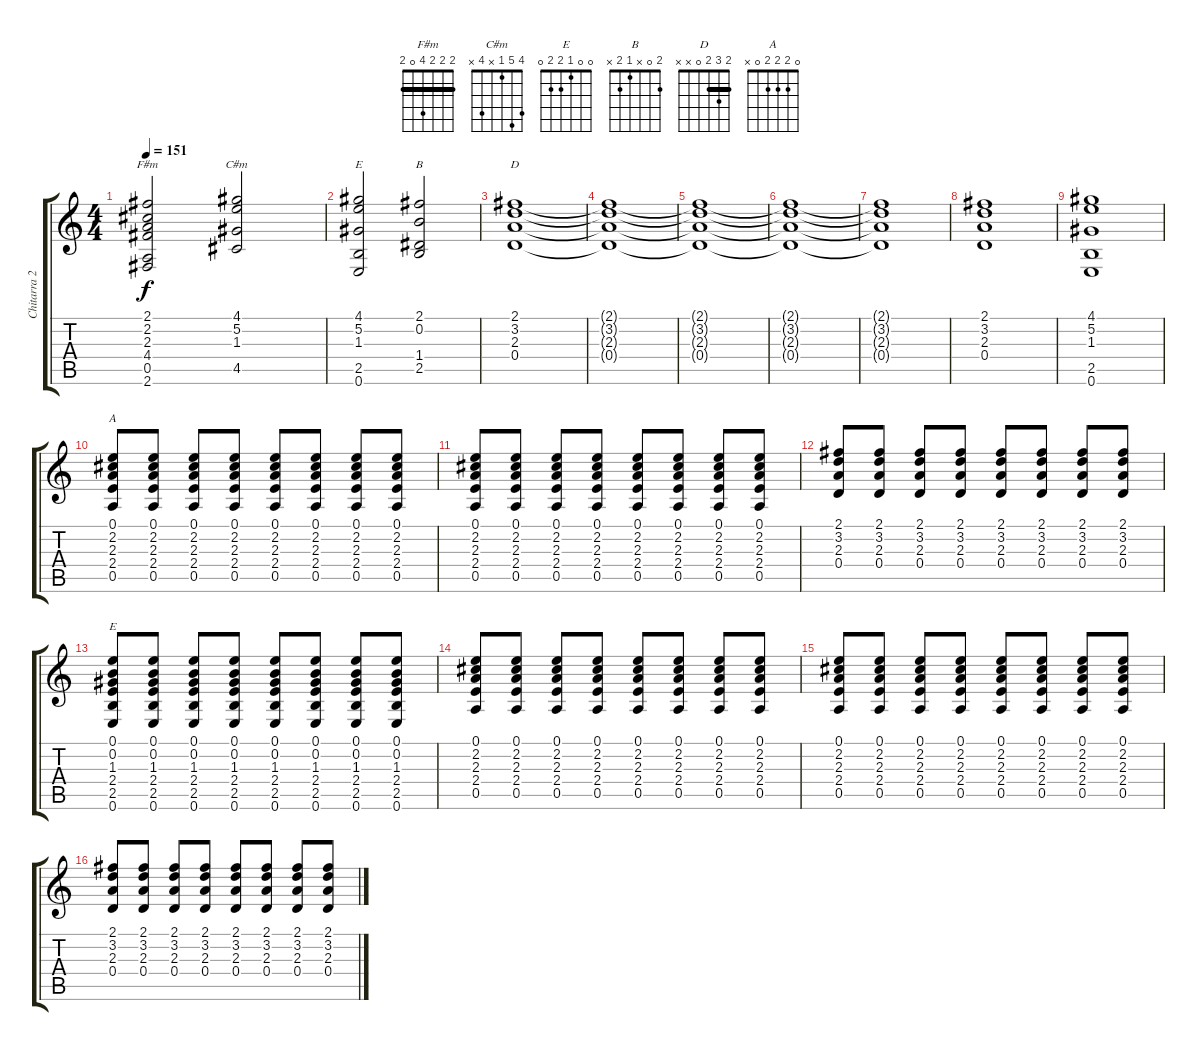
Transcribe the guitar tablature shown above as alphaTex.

\track ("Chitarra 2" "Chitarra 2") {instrument distortionguitar}
\staff {score tabs}
\tuning (E4 B3 G3 D3 A2 E2) {hide}
\chord ("F#m" 2 2 2 4 0 2) {barre 2}
\chord ("C#m" 4 5 1 x 4 x)
\chord ("E" 4 5 1 x 2 0)
\chord ("B" 2 0 x 1 2 x)
\chord ("D" 2 3 2 0 x x) {barre 2}
\chord ("A" 0 2 2 2 0 x)
\chord ("E" 0 0 1 2 2 0)
\ts (4 4)
\tempo 151
\clef g2
\ks c
(2.1 2.2 2.3 4.4 0.5 2.6).2{ch "F#m" dy f} (4.1 5.2 1.3 4.5).2{ch "C#m"} |
(4.1 5.2 1.3 2.5 0.6).2{ch "E"} (2.1 0.2 1.4 2.5).2{ch "B"} |
(2.1 3.2 2.3 0.4).1{ch "D"} |
(2.1{t} 3.2{t} 2.3{t} 0.4{t}).1 |
(2.1{t} 3.2{t} 2.3{t} 0.4{t}).1 |
(2.1{t} 3.2{t} 2.3{t} 0.4{t}).1 |
(2.1{t} 3.2{t} 2.3{t} 0.4{t}).1 |
(2.1 3.2 2.3 0.4).1 |
(4.1 5.2 1.3 2.5 0.6).1 |
(0.1 2.2 2.3 2.4 0.5).8{ch "A"} (0.1 2.2 2.3 2.4 0.5).8 (0.1 2.2 2.3 2.4 0.5).8 (0.1 2.2 2.3 2.4 0.5).8 (0.1 2.2 2.3 2.4 0.5).8 (0.1 2.2 2.3 2.4 0.5).8 (0.1 2.2 2.3 2.4 0.5).8 (0.1 2.2 2.3 2.4 0.5).8 |
(0.1 2.2 2.3 2.4 0.5).8 (0.1 2.2 2.3 2.4 0.5).8 (0.1 2.2 2.3 2.4 0.5).8 (0.1 2.2 2.3 2.4 0.5).8 (0.1 2.2 2.3 2.4 0.5).8 (0.1 2.2 2.3 2.4 0.5).8 (0.1 2.2 2.3 2.4 0.5).8 (0.1 2.2 2.3 2.4 0.5).8 |
(2.1 3.2 2.3 0.4).8 (2.1 3.2 2.3 0.4).8 (2.1 3.2 2.3 0.4).8 (2.1 3.2 2.3 0.4).8 (2.1 3.2 2.3 0.4).8 (2.1 3.2 2.3 0.4).8 (2.1 3.2 2.3 0.4).8 (2.1 3.2 2.3 0.4).8 |
(0.1 0.2 1.3 2.4 2.5 0.6).8{ch "E"} (0.1 0.2 1.3 2.4 2.5 0.6).8 (0.1 0.2 1.3 2.4 2.5 0.6).8 (0.1 0.2 1.3 2.4 2.5 0.6).8 (0.1 0.2 1.3 2.4 2.5 0.6).8 (0.1 0.2 1.3 2.4 2.5 0.6).8 (0.1 0.2 1.3 2.4 2.5 0.6).8 (0.1 0.2 1.3 2.4 2.5 0.6).8 |
(0.1 2.2 2.3 2.4 0.5).8 (0.1 2.2 2.3 2.4 0.5).8 (0.1 2.2 2.3 2.4 0.5).8 (0.1 2.2 2.3 2.4 0.5).8 (0.1 2.2 2.3 2.4 0.5).8 (0.1 2.2 2.3 2.4 0.5).8 (0.1 2.2 2.3 2.4 0.5).8 (0.1 2.2 2.3 2.4 0.5).8 |
(0.1 2.2 2.3 2.4 0.5).8 (0.1 2.2 2.3 2.4 0.5).8 (0.1 2.2 2.3 2.4 0.5).8 (0.1 2.2 2.3 2.4 0.5).8 (0.1 2.2 2.3 2.4 0.5).8 (0.1 2.2 2.3 2.4 0.5).8 (0.1 2.2 2.3 2.4 0.5).8 (0.1 2.2 2.3 2.4 0.5).8 |
(2.1 3.2 2.3 0.4).8 (2.1 3.2 2.3 0.4).8 (2.1 3.2 2.3 0.4).8 (2.1 3.2 2.3 0.4).8 (2.1 3.2 2.3 0.4).8 (2.1 3.2 2.3 0.4).8 (2.1 3.2 2.3 0.4).8 (2.1 3.2 2.3 0.4).8
